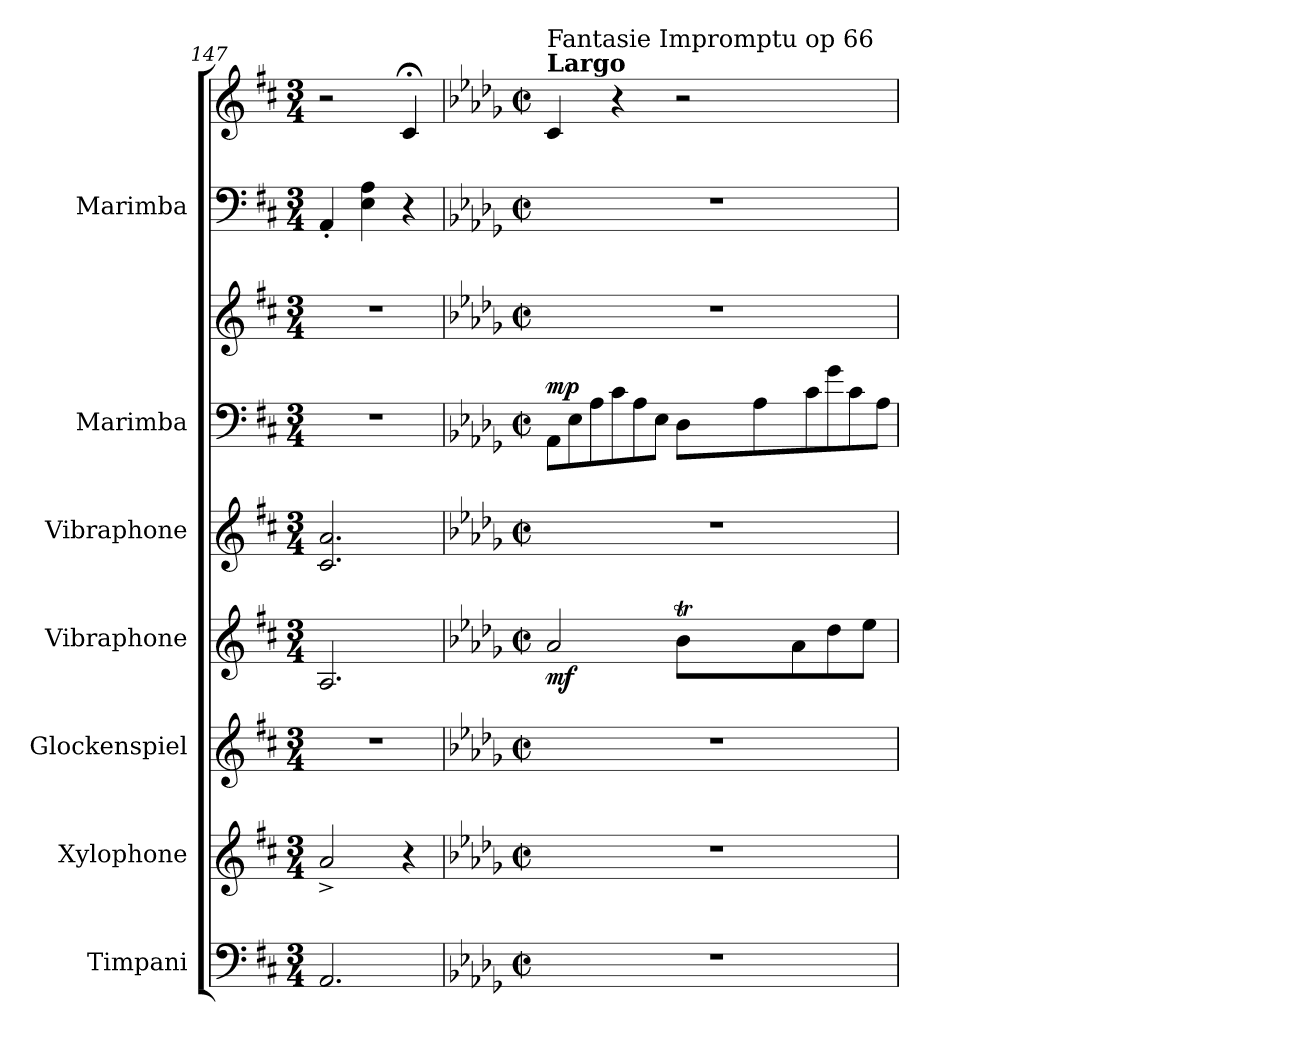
**kern	**kern	**kern	**kern	**dynam	**kern	**kern	**kern	**dynam	**kern	**kern
*part7	*part6	*part5	*part4	*part4	*part3	*part2	*part2	*part2	*part1	*part1
*staff9	*staff8	*staff7	*staff6	*staff6	*staff5	*staff4	*staff3	*staff3/4	*staff2	*staff1
*I"Timpani	*I"Xylophone	*I"Glockenspiel	*I"Vibraphone	*	*I"Vibraphone	*I"Marimba	*	*	*I"Marimba	*
*I'Timp.	*I'Xyl.	*I'Glk.	*I'Vib.	*	*I'Vib.	*I'Mrm.	*	*	*I'Mrm.	*
!!LO:PB:g=z
*clefF4	*clefG2	*clefG2	*clefG2	*	*clefG2	*clefF4	*clefG2	*	*clefF4	*clefG2
*	*ITrd-7c-12	*ITrd-14c-24	*	*	*	*	*	*	*	*
*k[f#c#]	*k[f#c#]	*k[f#c#]	*k[f#c#]	*	*k[f#c#]	*k[f#c#]	*k[f#c#]	*	*k[f#c#]	*k[f#c#]
*M3/4	*M3/4	*M3/4	*M3/4	*	*M3/4	*M3/4	*M3/4	*	*M3/4	*M3/4
=147	=147	=147	=147	=147	=147	=147	=147	=147	=147	=147
2.AA/	2aa^/	2.r	2.A/	.	2.c#/ 2.a/	2.r	2.r	.	4AA'/	2r
.	.	.	.	.	.	.	.	.	4E\ 4A\	.
.	4r	.	.	.	.	.	.	.	4r	4c#;</
=148	=148	=148	=148	=148	=148	=148	=148	=148	=148	=148
*k[b-e-a-d-g-]	*k[b-e-a-d-g-]	*k[b-e-a-d-g-]	*k[b-e-a-d-g-]	*	*k[b-e-a-d-g-]	*k[b-e-a-d-g-]	*k[b-e-a-d-g-]	*	*k[b-e-a-d-g-]	*k[b-e-a-d-g-]
*M2/2	*M2/2	*M2/2	*M2/2	*	*M2/2	*M2/2	*M2/2	*	*M2/2	*M2/2
*met(c|)	*met(c|)	*met(c|)	*met(c|)	*	*met(c|)	*met(c|)	*met(c|)	*	*met(c|)	*met(c|)
*	*	*	*^	*	*	*	*	*	*	*
*	*	*	*	*	*	*	*Xtuplet	*	*	*	*
!	!	!	!	!	!	!	!	!	!	!	!LO:TX:a:B:t=Largo
!	!	!	!	!	!	!	!	!	!	!	!LO:TX:a:t=Fantasie Impromptu op 66
!	!	!	!	!	!LO:DY:b	!	!	!	!LO:DY:a=2	!	!
1r	1r	1r	2a-/	48%25ryy	mf	1r	12AA-\L	1r	mp	1r	4c/
.	.	.	.	.	.	.	12E-\	.	.	.	.
.	.	.	.	.	.	.	12A-\	.	.	.	.
.	.	.	.	.	.	.	12c\	.	.	.	4r
.	.	.	.	.	.	.	12A-\	.	.	.	.
.	.	.	.	.	.	.	12E-\J	.	.	.	.
.	.	.	8b-T\L	.	.	.	12D-\L	.	.	.	2r
*	*	*	*	*Xtuplet	*	*	*	*	*	*	*
.	.	.	.	48ccyy	.	.	.	.	.	.	.
.	.	.	.	48b-yy	.	.	.	.	.	.	.
.	.	.	.	48ccyy	.	.	.	.	.	.	.
.	.	.	.	48b-yy	.	.	12A-\	.	.	.	.
.	.	.	.	48ccyy	.	.	.	.	.	.	.
.	.	.	8a-\	4.ryy	.	.	.	.	.	.	.
.	.	.	.	.	.	.	12c\	.	.	.	.
.	.	.	8dd-\	.	.	.	12g-\	.	.	.	.
.	.	.	.	.	.	.	12c\	.	.	.	.
.	.	.	8ee-\J	.	.	.	.	.	.	.	.
.	.	.	.	.	.	.	12A-\J	.	.	.	.
*	*	*	*v	*v	*	*	*	*	*	*	*
=	=	=	=	=	=	=	=	=	=	=
*-	*-	*-	*-	*-	*-	*-	*-	*-	*-	*-
